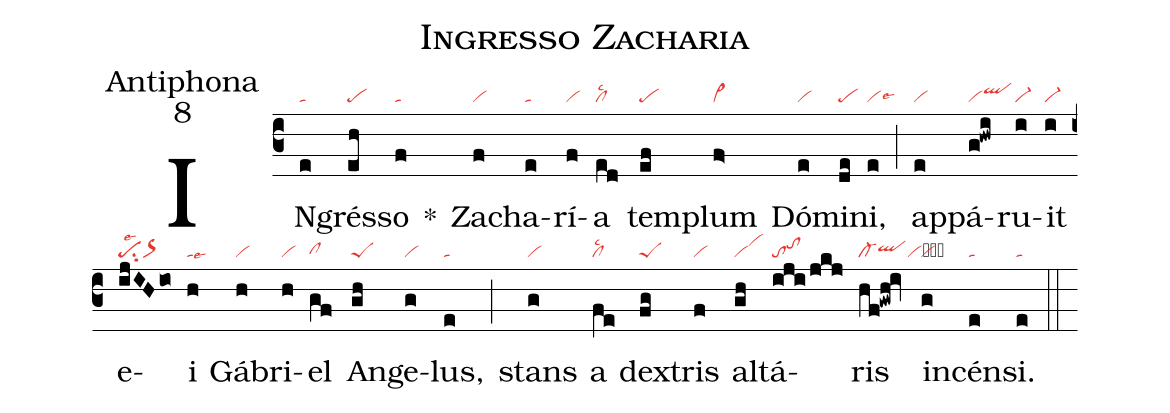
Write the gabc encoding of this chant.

name:Ingresso Zacharia;
office-part:Antiphona;
mode:8;
nabc-lines:1;
%%
(c3)
IN(e|ta)grés(eh|pe)so(f|ta) *()
Za(f|vi)cha(e|ta)rí(f|vi)a(ed|cllsc2) tem(ef|pe)plum(f>|vi>) Dó(e|vi)mi(de|pe)ni,(e|vilse6) (;)
ap(e|vi)pá(g!hwi|viqlhi)ru(i|vi-)it(i|vi-) e(ijIHio|pesu2lse2or>)i(h|talse6) Gá(h|vi)bri(h|vi)el(gf|clhg) An(gh|peS)ge(g|vi)lus,(e|ta) (;)
stans(g|vi) a(fe|cllsc2) dex(fg|peS)tris(f|vi) al(gh|vivihj)tá(iji/jkj|totohi)ris(hf!gwh!iv|cl-qlhhvil) in(g|vi)cén(e|ta)si.(e|ta) (::)
